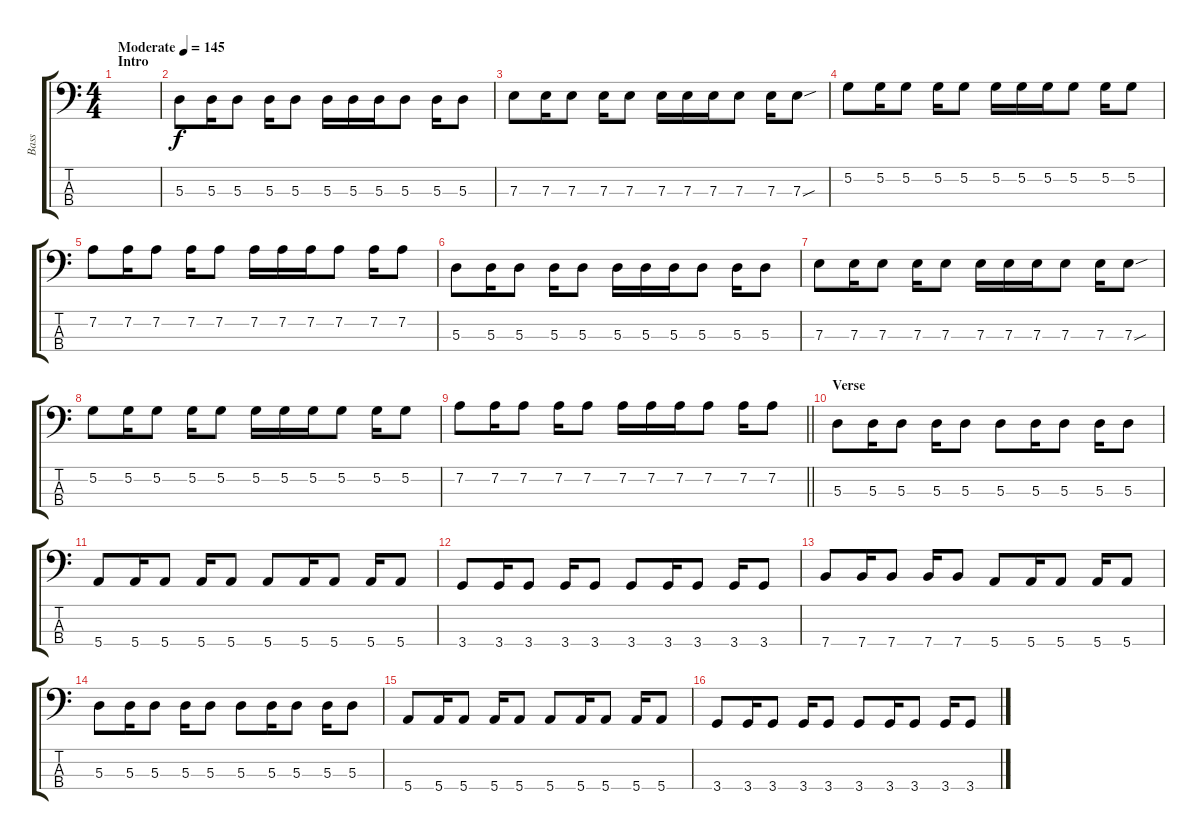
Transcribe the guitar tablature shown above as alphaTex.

\track ("Bass" "Bass") {instrument electricbasspick}
\staff {score tabs}
\tuning (G2 D2 A1 E1) {hide}
\ts (4 4)
\section ("" "Intro")
\tempo (145 "Moderate")
\clef f4
\ks c
|
5.3.8 5.3.16 5.3.8 5.3.16 5.3.8 5.3.16 5.3.16 5.3.16 5.3.8 5.3.16 5.3.8 |
7.3.8 7.3.16 7.3.8 7.3.16 7.3.8 7.3.16 7.3.16 7.3.16 7.3.8 7.3.16 7.3{sou}.8 |
5.2.8 5.2.16 5.2.8 5.2.16 5.2.8 5.2.16 5.2.16 5.2.16 5.2.8 5.2.16 5.2.8 |
7.2.8 7.2.16 7.2.8 7.2.16 7.2.8 7.2.16 7.2.16 7.2.16 7.2.8 7.2.16 7.2.8 |
5.3.8 5.3.16 5.3.8 5.3.16 5.3.8 5.3.16 5.3.16 5.3.16 5.3.8 5.3.16 5.3.8 |
7.3.8 7.3.16 7.3.8 7.3.16 7.3.8 7.3.16 7.3.16 7.3.16 7.3.8 7.3.16 7.3{sou}.8 |
5.2.8 5.2.16 5.2.8 5.2.16 5.2.8 5.2.16 5.2.16 5.2.16 5.2.8 5.2.16 5.2.8 |
\barLineRight lightlight
7.2.8 7.2.16 7.2.8 7.2.16 7.2.8 7.2.16 7.2.16 7.2.16 7.2.8 7.2.16 7.2.8 |
\section ("" "Verse")
5.3.8 5.3.16 5.3.8 5.3.16 5.3.8 5.3.8 5.3.16 5.3.8 5.3.16 5.3.8 |
5.4.8 5.4.16 5.4.8 5.4.16 5.4.8 5.4.8 5.4.16 5.4.8 5.4.16 5.4.8 |
3.4.8 3.4.16 3.4.8 3.4.16 3.4.8 3.4.8 3.4.16 3.4.8 3.4.16 3.4.8 |
7.4.8 7.4.16 7.4.8 7.4.16 7.4.8 5.4.8 5.4.16 5.4.8 5.4.16 5.4.8 |
5.3.8 5.3.16 5.3.8 5.3.16 5.3.8 5.3.8 5.3.16 5.3.8 5.3.16 5.3.8 |
5.4.8 5.4.16 5.4.8 5.4.16 5.4.8 5.4.8 5.4.16 5.4.8 5.4.16 5.4.8 |
3.4.8 3.4.16 3.4.8 3.4.16 3.4.8 3.4.8 3.4.16 3.4.8 3.4.16 3.4.8
